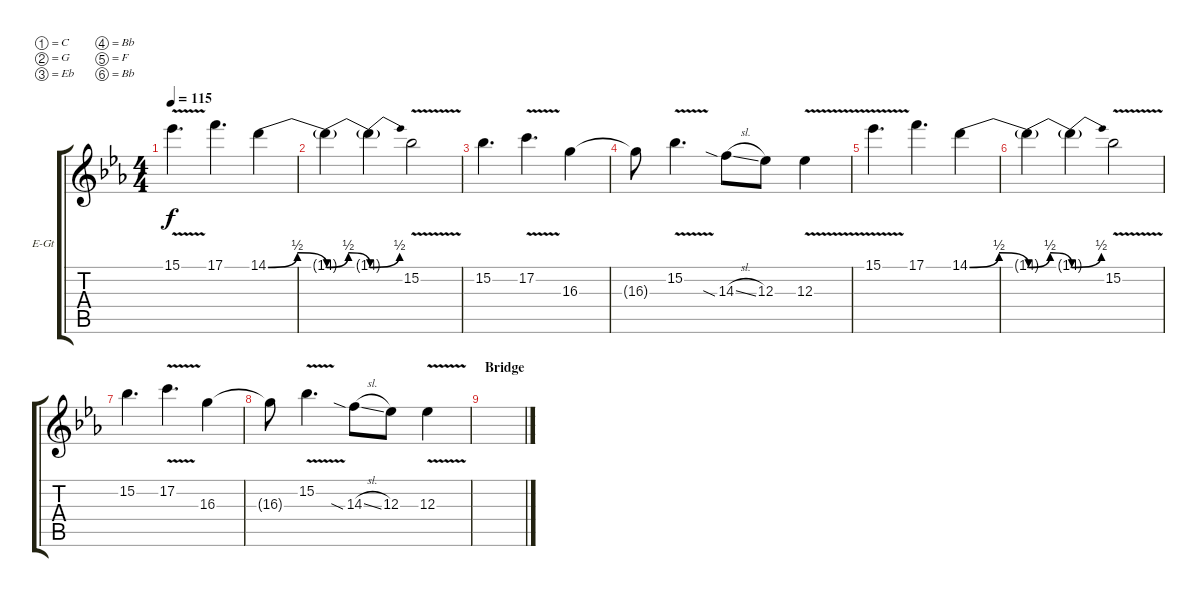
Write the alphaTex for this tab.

\bracketExtendMode groupsimilarinstruments
\firstSystemTrackNameOrientation horizontal
\otherSystemsTrackNameOrientation horizontal
\track ("Lead 1 " "E-Gt") {instrument distortionguitar}
\staff {score tabs}
\tuning (C4 G3 Eb3 Bb2 F2 Bb1)
\ts (4 4)
\tempo 115
\clef g2
\ks cminor
15.1{v}.4{d dy f} 17.1.4{d} 14.1{be (bendrelease 25.2 0 34.199999999999996 2 55.199999999999996 2 58.8 0)}.4 |
14.1{be (bendrelease 25.2 0 35.4 2 54.6 2 59.4 0) t}.4 14.1{be (bend 26.4 0 35.4 2) t}.4 15.2{v}.2 |
15.2.4{d} 17.2{v}.4{d} 16.3.4 |
16.3{t}.8 15.2{v}.4{d} 14.3{sia sl}.8 12.3.8 12.3{v}.4 |
15.1{v}.4{d} 17.1.4{d} 14.1{be (bendrelease 25.2 0 34.199999999999996 2 55.199999999999996 2 58.8 0)}.4 |
14.1{be (bendrelease 25.2 0 35.4 2 54.6 2 59.4 0) t}.4 14.1{be (bend 26.4 0 35.4 2) t}.4 15.2{v}.2 |
15.2.4{d} 17.2{v}.4{d} 16.3.4 |
16.3{t}.8 15.2{v}.4{d} 14.3{sia sl}.8 12.3.8 12.3{v}.4 |
\section ("" "Bridge")
